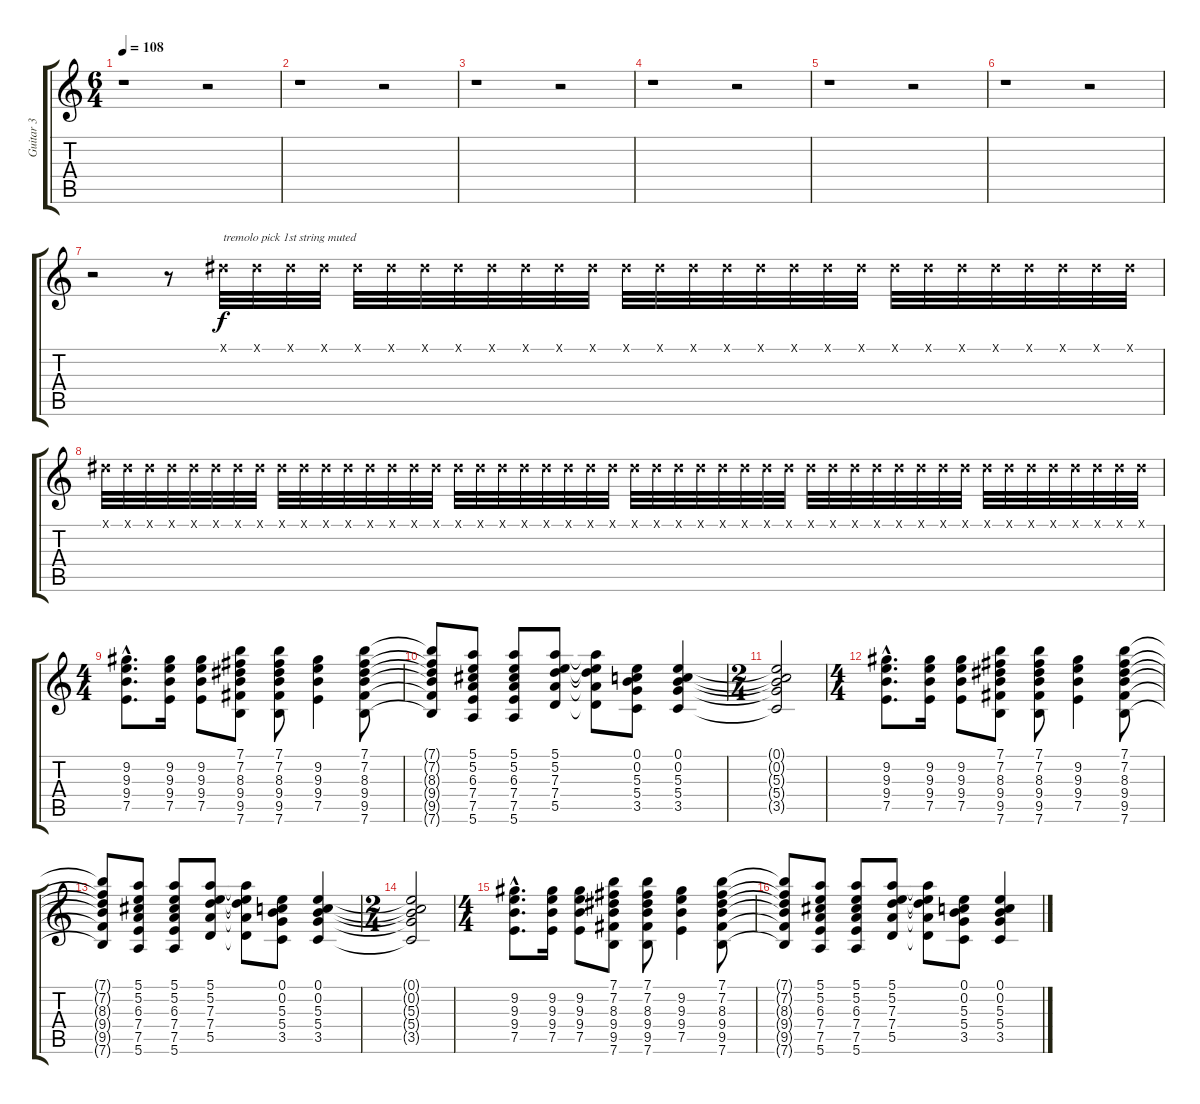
\track ("Guitar 3" "Guitar 3") {instrument overdrivenguitar}
\staff {score tabs}
\tuning (E4 B3 G3 D3 A2 E2) {hide}
\ts (6 4)
\tempo 108
\clef g2
\ks c
r.1{dy f} r.2 |
r.1 r.2 |
r.1 r.2 |
r.1 r.2 |
r.1 r.2 |
r.1 r.2 |
r.2 r.8 -1.1{x}.32{txt "tremolo pick 1st string muted"} -1.1{x}.32 -1.1{x}.32 -1.1{x}.32 -1.1{x}.32 -1.1{x}.32 -1.1{x}.32 -1.1{x}.32 -1.1{x}.32 -1.1{x}.32 -1.1{x}.32 -1.1{x}.32 -1.1{x}.32 -1.1{x}.32 -1.1{x}.32 -1.1{x}.32 -1.1{x}.32 -1.1{x}.32 -1.1{x}.32 -1.1{x}.32 -1.1{x}.32 -1.1{x}.32 -1.1{x}.32 -1.1{x}.32 -1.1{x}.32 -1.1{x}.32 -1.1{x}.32 -1.1{x}.32 |
-1.1{x}.32 -1.1{x}.32 -1.1{x}.32 -1.1{x}.32 -1.1{x}.32 -1.1{x}.32 -1.1{x}.32 -1.1{x}.32 -1.1{x}.32 -1.1{x}.32 -1.1{x}.32 -1.1{x}.32 -1.1{x}.32 -1.1{x}.32 -1.1{x}.32 -1.1{x}.32 -1.1{x}.32 -1.1{x}.32 -1.1{x}.32 -1.1{x}.32 -1.1{x}.32 -1.1{x}.32 -1.1{x}.32 -1.1{x}.32 -1.1{x}.32 -1.1{x}.32 -1.1{x}.32 -1.1{x}.32 -1.1{x}.32 -1.1{x}.32 -1.1{x}.32 -1.1{x}.32 -1.1{x}.32 -1.1{x}.32 -1.1{x}.32 -1.1{x}.32 -1.1{x}.32 -1.1{x}.32 -1.1{x}.32 -1.1{x}.32 -1.1{x}.32 -1.1{x}.32 -1.1{x}.32 -1.1{x}.32 -1.1{x}.32 -1.1{x}.32 -1.1{x}.32 -1.1{x}.32 |
\ts (4 4)
(9.2{hac} 9.3{hac} 9.4{hac} 7.5{hac}).8{d} (9.2 9.3 9.4 7.5).16 (9.2 9.3 9.4 7.5).8 (7.1 7.2 8.3 9.4 9.5 7.6).8 (7.1 7.2 8.3 9.4 9.5 7.6).8 (9.2 9.3 9.4 7.5).4 (7.1 7.2 8.3 9.4 9.5 7.6).8 |
(7.1{t} 7.2{t} 8.3{t} 9.4{t} 9.5{t} 7.6{t}).8 (5.1 5.2 6.3 7.4 7.5 5.6).8 (5.1 5.2 6.3 7.4 7.5 5.6).8 (5.1 5.2 7.3 7.4 5.5).8 (5.1{t} 5.2{t} 7.3{t} 7.4{t} 5.5{t}).8 (0.1 0.2 5.3 5.4 3.5).8 (0.1 0.2 5.3 5.4 3.5).4 |
\ts (2 4)
(0.1{t} 0.2{t} 5.3{t} 5.4{t} 3.5{t}).2 |
\ts (4 4)
(9.2{hac} 9.3{hac} 9.4{hac} 7.5{hac}).8{d} (9.2 9.3 9.4 7.5).16 (9.2 9.3 9.4 7.5).8 (7.1 7.2 8.3 9.4 9.5 7.6).8 (7.1 7.2 8.3 9.4 9.5 7.6).8 (9.2 9.3 9.4 7.5).4 (7.1 7.2 8.3 9.4 9.5 7.6).8 |
(7.1{t} 7.2{t} 8.3{t} 9.4{t} 9.5{t} 7.6{t}).8 (5.1 5.2 6.3 7.4 7.5 5.6).8 (5.1 5.2 6.3 7.4 7.5 5.6).8 (5.1 5.2 7.3 7.4 5.5).8 (5.1{t} 5.2{t} 7.3{t} 7.4{t} 5.5{t}).8 (0.1 0.2 5.3 5.4 3.5).8 (0.1 0.2 5.3 5.4 3.5).4 |
\ts (2 4)
(0.1{t} 0.2{t} 5.3{t} 5.4{t} 3.5{t}).2 |
\ts (4 4)
(9.2{hac} 9.3{hac} 9.4{hac} 7.5{hac}).8{d} (9.2 9.3 9.4 7.5).16 (9.2 9.3 9.4 7.5).8 (7.1 7.2 8.3 9.4 9.5 7.6).8 (7.1 7.2 8.3 9.4 9.5 7.6).8 (9.2 9.3 9.4 7.5).4 (7.1 7.2 8.3 9.4 9.5 7.6).8 |
(7.1{t} 7.2{t} 8.3{t} 9.4{t} 9.5{t} 7.6{t}).8 (5.1 5.2 6.3 7.4 7.5 5.6).8 (5.1 5.2 6.3 7.4 7.5 5.6).8 (5.1 5.2 7.3 7.4 5.5).8 (5.1{t} 5.2{t} 7.3{t} 7.4{t} 5.5{t}).8 (0.1 0.2 5.3 5.4 3.5).8 (0.1 0.2 5.3 5.4 3.5).4
